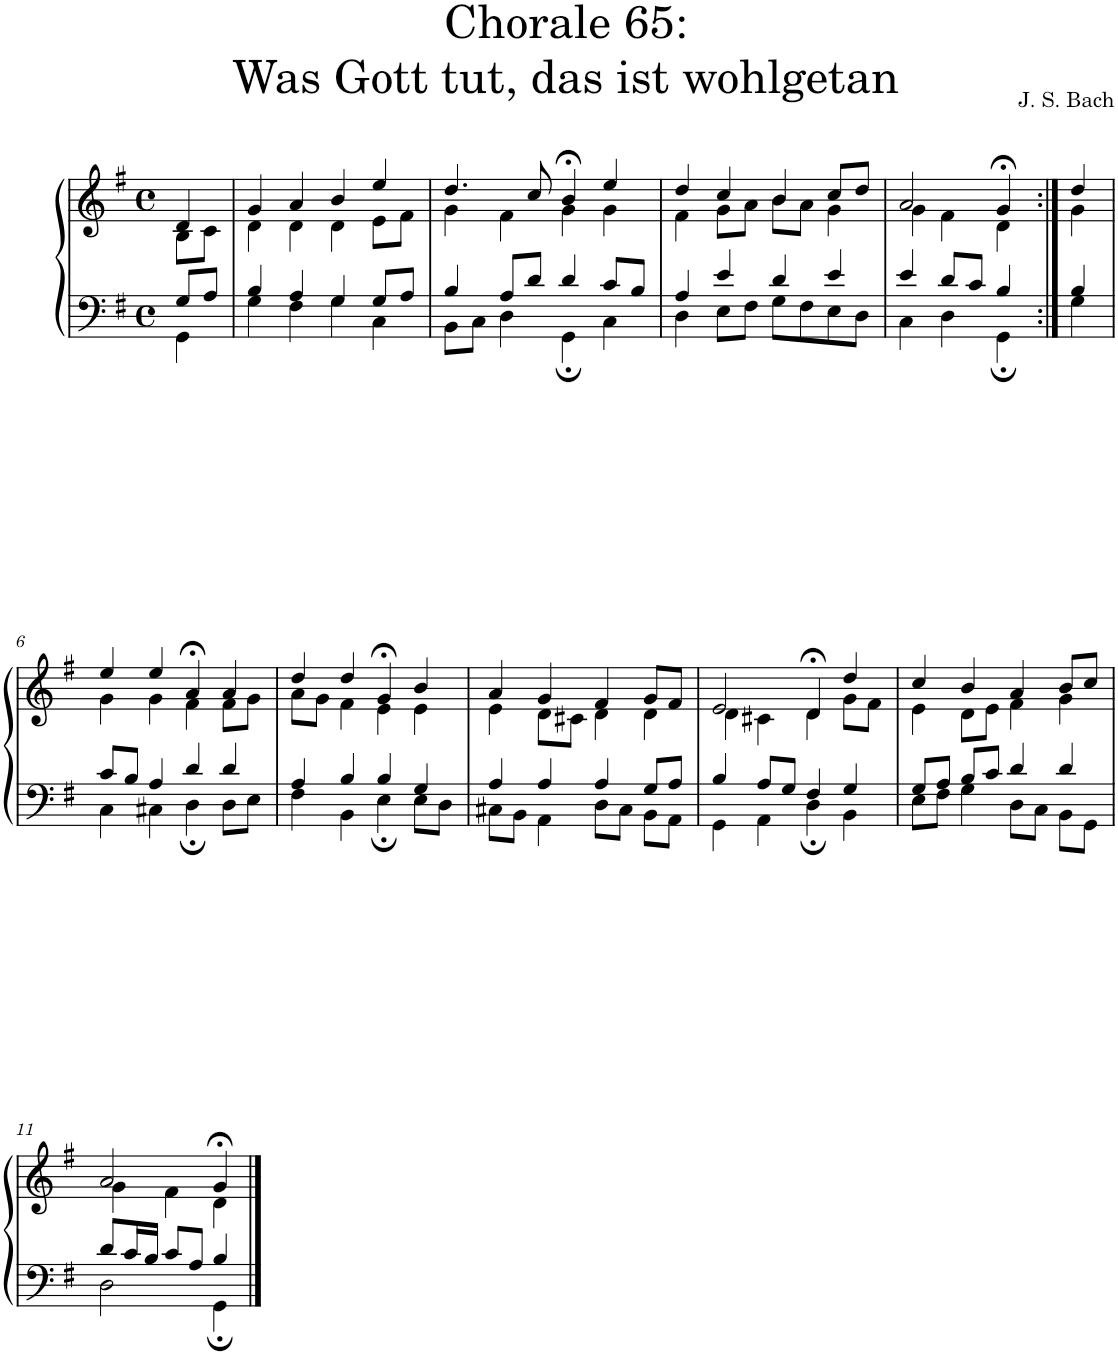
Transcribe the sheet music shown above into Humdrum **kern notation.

**kern	**kern
*part1	*part1
*staff2	*staff1
*I"S,A	*
*clefF4	*clefG2
*k[f#]	*k[f#]
*M4/4	*M4/4
*met(c)	*met(c)
=	=
*^	*^
8G/L	4GG\	4d/	8B\L
8A/J	.	.	8c\J
=1	=1	=1	=1
4B/	4G\	4g/	4d\
4A/	4F#\	4a/	4d\
4G/	4G\	4b/	4d\
8G/L	4C\	4ee/	8e\L
8A/J	.	.	8f#\J
=2	=2	=2	=2
4B/	8BB\L	4.dd/	4g\
.	8C\J	.	.
8A/L	4D\	.	4f#\
8d/J	.	8cc/	.
4d/	4GG;\	4b;</	4g\
8c/L	4C\	4ee/	4g\
8B/J	.	.	.
=3	=3	=3	=3
4A/	4D\	4dd/	4f#\
4e/	8E\L	4cc/	8g\L
.	8F#\J	.	8a\J
4d/	8G\L	4b/	8b\L
.	8F#\	.	8a\J
4e/	8E\	8cc/L	4g\
.	8D\J	8dd/J	.
=905	=905	=905	=905
4e/	4C\	2a/	4g\
8d/L	4D\	.	4f#\
8c/J	.	.	.
4B/	4GG;\	4g;</	4d\
=906:|!	=906:|!	=906:|!	=906:|!
4B/	4G\	4dd/	4g\
!!LO:LB:g=z	!!
=6	=6	=6	=6
8c/L	4C\	4ee/	4g\
8B/J	.	.	.
4A/	4C#X\	4ee/	4g\
4d/	4D;\	4a;</	4f#\
4d/	8D\L	4a/	8f#\L
.	8E\J	.	8g\J
=7	=7	=7	=7
4A/	4F#\	4dd/	8a\L
.	.	.	8g\J
4B/	4BB\	4dd/	4f#\
4B/	4E;\	4g;</	4e\
4G/	8E\L	4b/	4e\
.	8D\J	.	.
=8	=8	=8	=8
4A/	8C#X\L	4a/	4e\
.	8BB\J	.	.
4A/	4AA\	4g/	8d\L
.	.	.	8c#X\J
4A/	8D\L	4f#/	4d\
.	8C#\J	.	.
8G/L	8BB\L	8g/L	4d\
8A/J	8AA\J	8f#/J	.
=9	=9	=9	=9
4B/	4GG\	2e/	4d\
8A/L	4AA\	.	4c#X\
8G/J	.	.	.
4F#/	4D;\	4d/	4d;<\
4G/	4BB\	4dd/	8g\L
.	.	.	8f#\J
=10	=10	=10	=10
8G/L	8E\L	4cc/	4e\
8A/J	8F#\J	.	.
8B/L	4G\	4b/	8d\L
8c/J	.	.	8e\J
4d/	8D\L	4a/	4f#\
.	8C\J	.	.
4d/	8BB\L	8b/L	4g\
.	8GG\J	8cc/J	.
!!LO:LB:g=z	!!
=11	=11	=11	=11
8d/L	2D\	2a/	4g\
16c/L	.	.	.
16B/JJ	.	.	.
8c/L	.	.	4f#\
8A/J	.	.	.
4B/	4GG;\	4g;</	4d\
*v	*v	*	*
*	*v	*v
==	==
*-	*-
